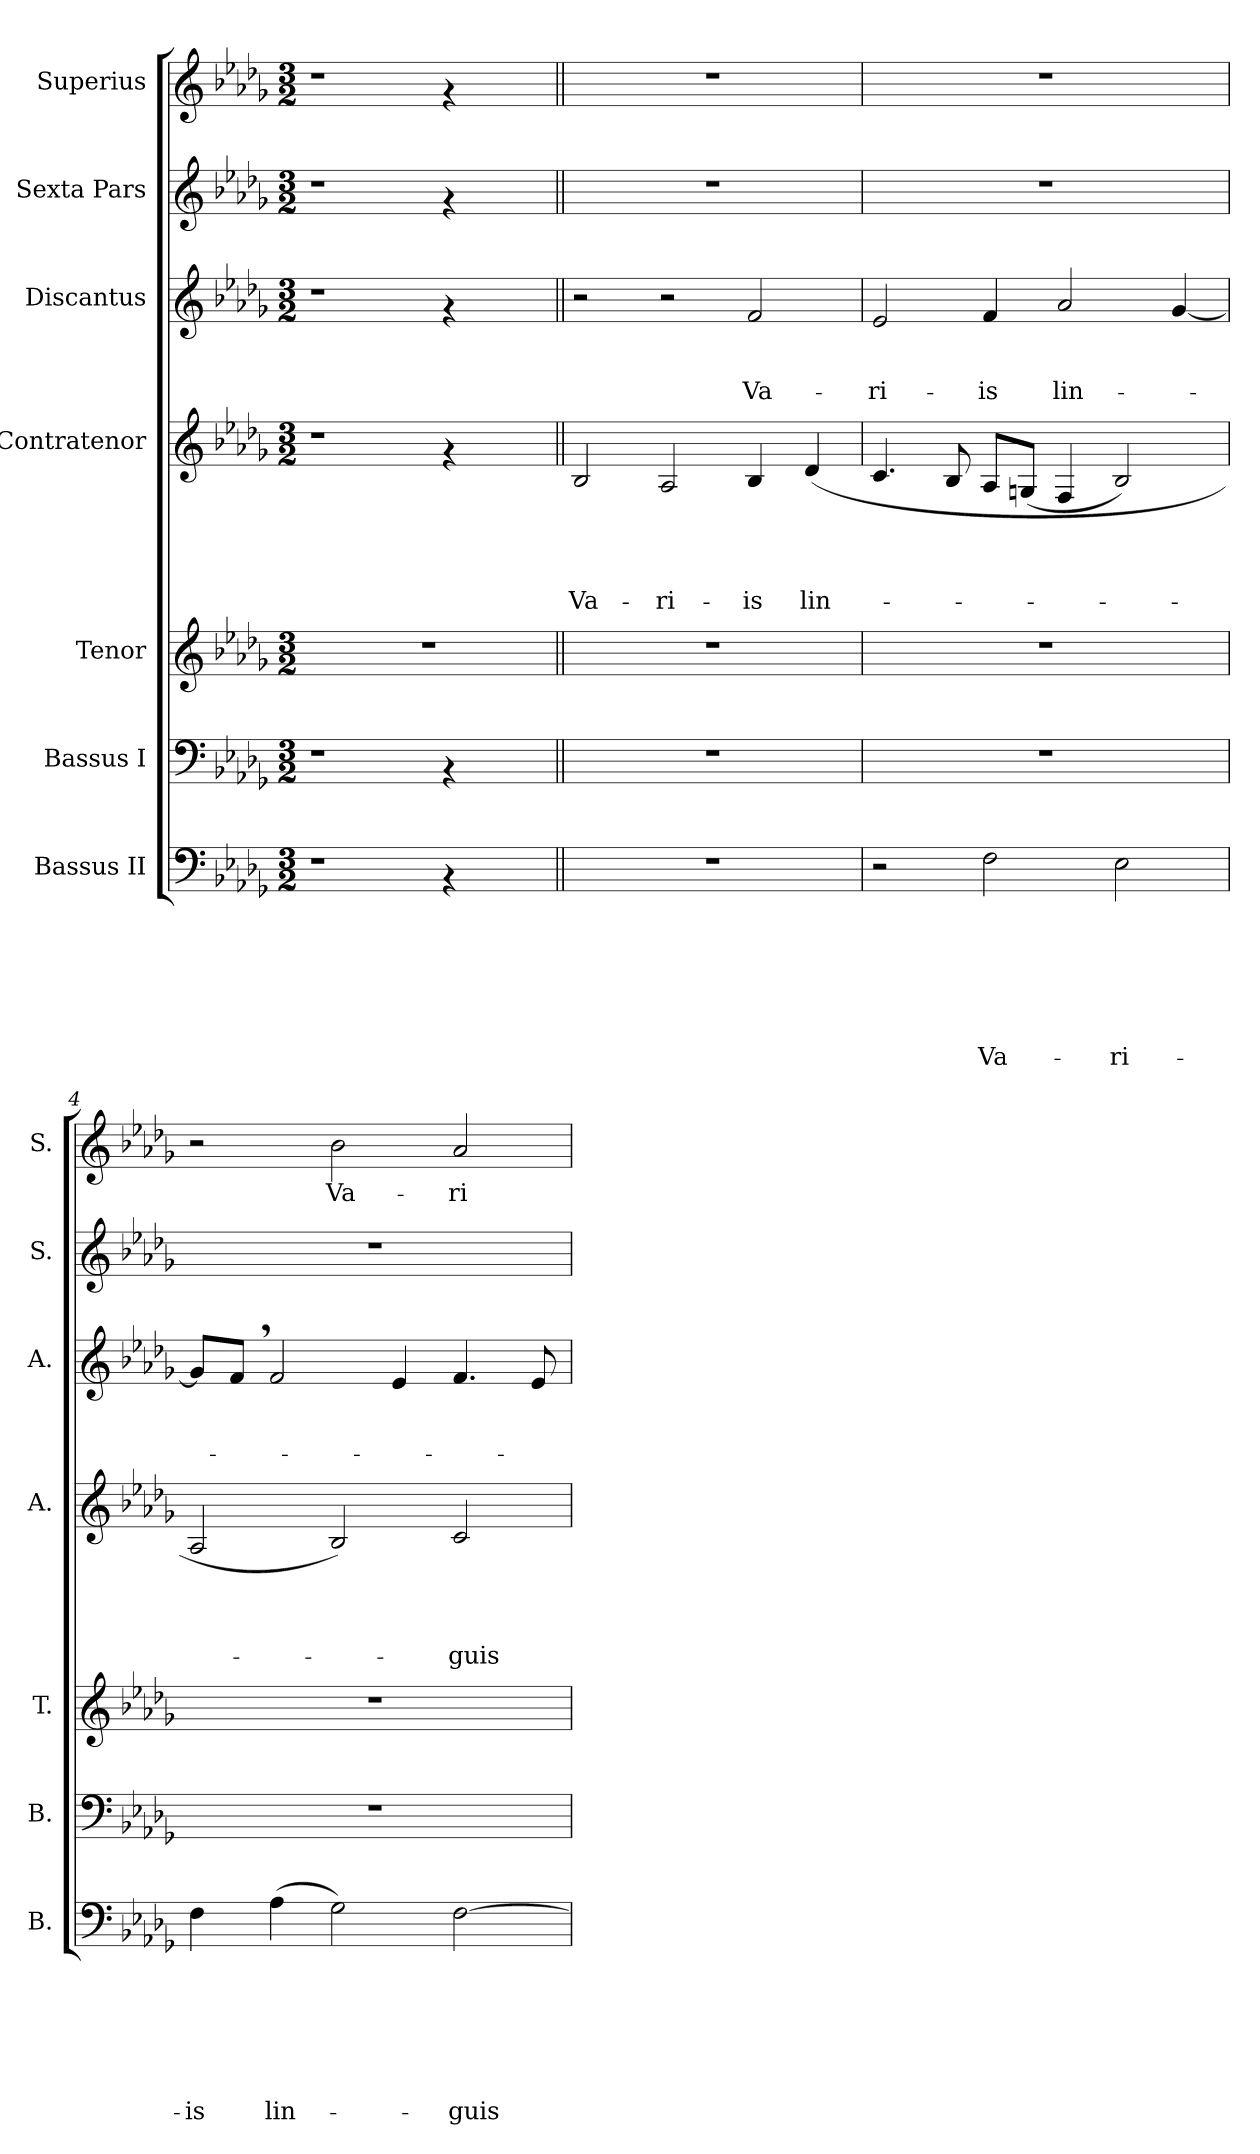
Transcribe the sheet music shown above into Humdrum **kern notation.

**kern	**text	**text	**text	**text	**text	**text	**text	**kern	**kern	**kern	**text	**text	**text	**text	**kern	**text	**text	**text	**kern	**kern	**text
*part7	*part7	*part7	*part7	*part7	*part7	*part7	*part7	*part6	*part5	*part4	*part4	*part4	*part4	*part4	*part3	*part3	*part3	*part3	*part2	*part1	*part1
*staff7	*staff7	*staff7	*staff7	*staff7	*staff7	*staff7	*staff7	*staff6	*staff5	*staff4	*staff4	*staff4	*staff4	*staff4	*staff3	*staff3	*staff3	*staff3	*staff2	*staff1	*staff1
*I"Bassus II	*	*	*	*	*	*	*	*I"Bassus I	*I"Tenor	*I"Contratenor	*	*	*	*	*I"Discantus	*	*	*	*I"Sexta Pars	*I"Superius	*
*I'B.	*	*	*	*	*	*	*	*I'B.	*I'T.	*I'A.	*	*	*	*	*I'A.	*	*	*	*I'S.	*I'S.	*
*clefF4	*	*	*	*	*	*	*	*clefF4	*clefG2	*clefG2	*	*	*	*	*clefG2	*	*	*	*clefG2	*clefG2	*
*k[b-e-a-d-g-]	*	*	*	*	*	*	*	*k[b-e-a-d-g-]	*k[b-e-a-d-g-]	*k[b-e-a-d-g-]	*	*	*	*	*k[b-e-a-d-g-]	*	*	*	*k[b-e-a-d-g-]	*k[b-e-a-d-g-]	*
*D-:	*	*	*	*	*	*	*	*D-:	*D-:	*D-:	*	*	*	*	*D-:	*	*	*	*D-:	*D-:	*
*M3/2	*	*	*	*	*	*	*	*M3/2	*M3/2	*M3/2	*	*	*	*	*M3/2	*	*	*	*M3/2	*M3/2	*
=1	=1	=1	=1	=1	=1	=1	=1	=1	=1	=1	=1	=1	=1	=1	=1	=1	=1	=1	=1	=1	=1
1r	.	.	.	.	.	.	.	1r	1.r	1r	.	.	.	.	1r	.	.	.	1r	1r	.
4rAA	.	.	.	.	.	.	.	4rAA	.	4rf	.	.	.	.	4rf	.	.	.	4rf	4rf	.
4ryy	.	.	.	.	.	.	.	4ryy	.	4ryy	.	.	.	.	4ryy	.	.	.	4ryy	4ryy	.
=2||	=2||	=2||	=2||	=2||	=2||	=2||	=2||	=2||	=2||	=2||	=2||	=2||	=2||	=2||	=2||	=2||	=2||	=2||	=2||	=2||	=2||
!	!	!	!	!	!	!	!	!	!	!	!	!	!	!LO:LY:b	!	!	!	!	!	!	!
1.r	.	.	.	.	.	.	.	1.r	1.r	2B-/	.	.	.	Va-	2r	.	.	.	1.r	1.r	.
!	!	!	!	!	!	!	!	!	!	!	!	!	!	!LO:LY:b	!	!	!	!	!	!	!
.	.	.	.	.	.	.	.	.	.	2A-/	.	.	.	-ri-	2r	.	.	.	.	.	.
!	!	!	!	!	!	!	!	!	!	!	!	!	!	!LO:LY:b	!	!	!	!LO:LY:b	!	!	!
.	.	.	.	.	.	.	.	.	.	4B-/	.	.	.	-is	2f/	.	.	Va-	.	.	.
!	!	!	!	!	!	!	!	!	!	!	!	!	!	!LO:LY:b	!	!	!	!	!	!	!
.	.	.	.	.	.	.	.	.	.	(<4d-/	.	.	.	lin-	.	.	.	.	.	.	.
=3	=3	=3	=3	=3	=3	=3	=3	=3	=3	=3	=3	=3	=3	=3	=3	=3	=3	=3	=3	=3	=3
!	!	!	!	!	!	!	!	!	!	!	!	!	!	!	!	!	!	!LO:LY:b	!	!	!
2r	.	.	.	.	.	.	.	1.r	1.r	4.c/	.	.	.	.	2e-/	.	.	-ri-	1.r	1.r	.
.	.	.	.	.	.	.	.	.	.	8B-/	.	.	.	.	.	.	.	.	.	.	.
!	!	!	!	!	!	!	!LO:LY:b	!	!	!	!	!	!	!	!	!	!	!LO:LY:b	!	!	!
2F\	.	.	.	.	.	.	Va-	.	.	8A-/L	.	.	.	.	4f/	.	.	-is	.	.	.
.	.	.	.	.	.	.	.	.	.	(>8Gn/J	.	.	.	.	.	.	.	.	.	.	.
!	!	!	!	!	!	!	!	!	!	!	!	!	!	!	!	!	!	!LO:LY:b	!	!	!
.	.	.	.	.	.	.	.	.	.	4F/	.	.	.	.	2a-/	.	.	lin-	.	.	.
!	!	!	!	!	!	!	!LO:LY:b	!	!	!	!	!	!	!	!	!	!	!	!	!	!
2E-\	.	.	.	.	.	.	-ri-	.	.	2B-/)	.	.	.	.	.	.	.	.	.	.	.
.	.	.	.	.	.	.	.	.	.	.	.	.	.	.	[<4g-/	.	.	.	.	.	.
=4	=4	=4	=4	=4	=4	=4	=4	=4	=4	=4	=4	=4	=4	=4	=4	=4	=4	=4	=4	=4	=4
!	!	!	!	!	!	!	!LO:LY:b	!	!	!	!	!	!	!	!	!	!	!	!	!	!
4F\	.	.	.	.	.	.	-is	1.r	1.r	2A-/	.	.	.	.	8g-/L]	.	.	.	1.r	2r	.
.	.	.	.	.	.	.	.	.	.	.	.	.	.	.	8f,>/J	.	.	.	.	.	.
!	!	!	!	!	!	!	!LO:LY:b	!	!	!	!	!	!	!	!	!	!	!	!	!	!
(>4A-\	.	.	.	.	.	.	lin-	.	.	.	.	.	.	.	2f/	.	.	.	.	.	.
!	!	!	!	!	!	!	!	!	!	!	!	!	!	!	!	!	!	!	!	!	!LO:LY:b
2G-\)	.	.	.	.	.	.	.	.	.	2B-/)	.	.	.	.	.	.	.	.	.	2b-\	Va-
.	.	.	.	.	.	.	.	.	.	.	.	.	.	.	4e-/	.	.	.	.	.	.
!	!	!	!	!	!	!	!LO:LY:b	!	!	!	!	!	!	!LO:LY:b	!	!	!	!	!	!	!LO:LY:b
[>2F\	.	.	.	.	.	.	-guis	.	.	2c/	.	.	.	-guis	4.f/	.	.	.	.	2a-/	-ri-
.	.	.	.	.	.	.	.	.	.	.	.	.	.	.	8e-/	.	.	.	.	.	.
=	=	=	=	=	=	=	=	=	=	=	=	=	=	=	=	=	=	=	=	=	=
*-	*-	*-	*-	*-	*-	*-	*-	*-	*-	*-	*-	*-	*-	*-	*-	*-	*-	*-	*-	*-	*-
